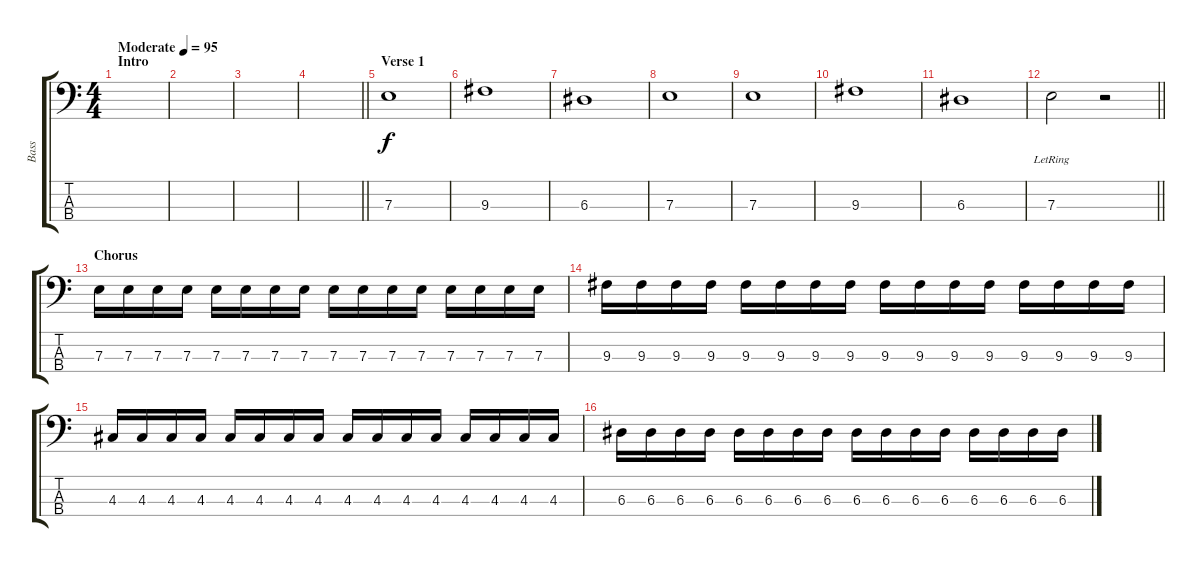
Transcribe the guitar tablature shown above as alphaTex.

\track ("Bass" "Bass") {instrument electricbassfinger}
\staff {score tabs}
\tuning (G2 D2 A1 E1) {hide}
\ts (4 4)
\section ("" "Intro")
\tempo (95 "Moderate")
\clef f4
\ks c
|
|
|
\barLineRight lightlight
|
\section ("" "Verse 1")
7.3.1 |
9.3.1 |
6.3.1 |
7.3.1 |
7.3.1 |
9.3.1 |
6.3.1 |
\barLineRight lightlight
7.3{lr}.2 r.2 |
\section ("" "Chorus")
7.3.16 7.3.16 7.3.16 7.3.16 7.3.16 7.3.16 7.3.16 7.3.16 7.3.16 7.3.16 7.3.16 7.3.16 7.3.16 7.3.16 7.3.16 7.3.16 |
9.3.16 9.3.16 9.3.16 9.3.16 9.3.16 9.3.16 9.3.16 9.3.16 9.3.16 9.3.16 9.3.16 9.3.16 9.3.16 9.3.16 9.3.16 9.3.16 |
4.3.16 4.3.16 4.3.16 4.3.16 4.3.16 4.3.16 4.3.16 4.3.16 4.3.16 4.3.16 4.3.16 4.3.16 4.3.16 4.3.16 4.3.16 4.3.16 |
6.3.16 6.3.16 6.3.16 6.3.16 6.3.16 6.3.16 6.3.16 6.3.16 6.3.16 6.3.16 6.3.16 6.3.16 6.3.16 6.3.16 6.3.16 6.3.16
